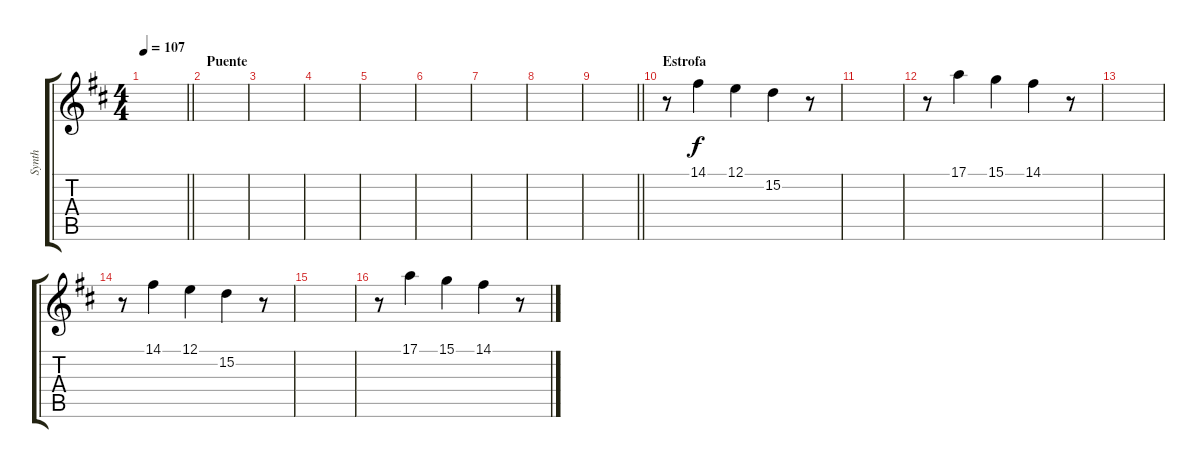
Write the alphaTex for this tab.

\track ("Synth" "Synth") {instrument lead2sawtooth}
\staff {score tabs}
\tuning (E4 B3 G3 D3 A2 E2) {hide}
\ts (4 4)
\tempo 107
\clef g2
\barLineRight lightlight
\ks d
|
\section ("" "Puente")
|
|
|
|
|
|
|
\barLineRight lightlight
|
\section ("" "Estrofa")
r.8 14.1.4 12.1.4 15.2.4 r.8 |
|
r.8 17.1.4 15.1.4 14.1.4 r.8 |
|
r.8 14.1.4 12.1.4 15.2.4 r.8 |
|
r.8 17.1.4 15.1.4 14.1.4 r.8
